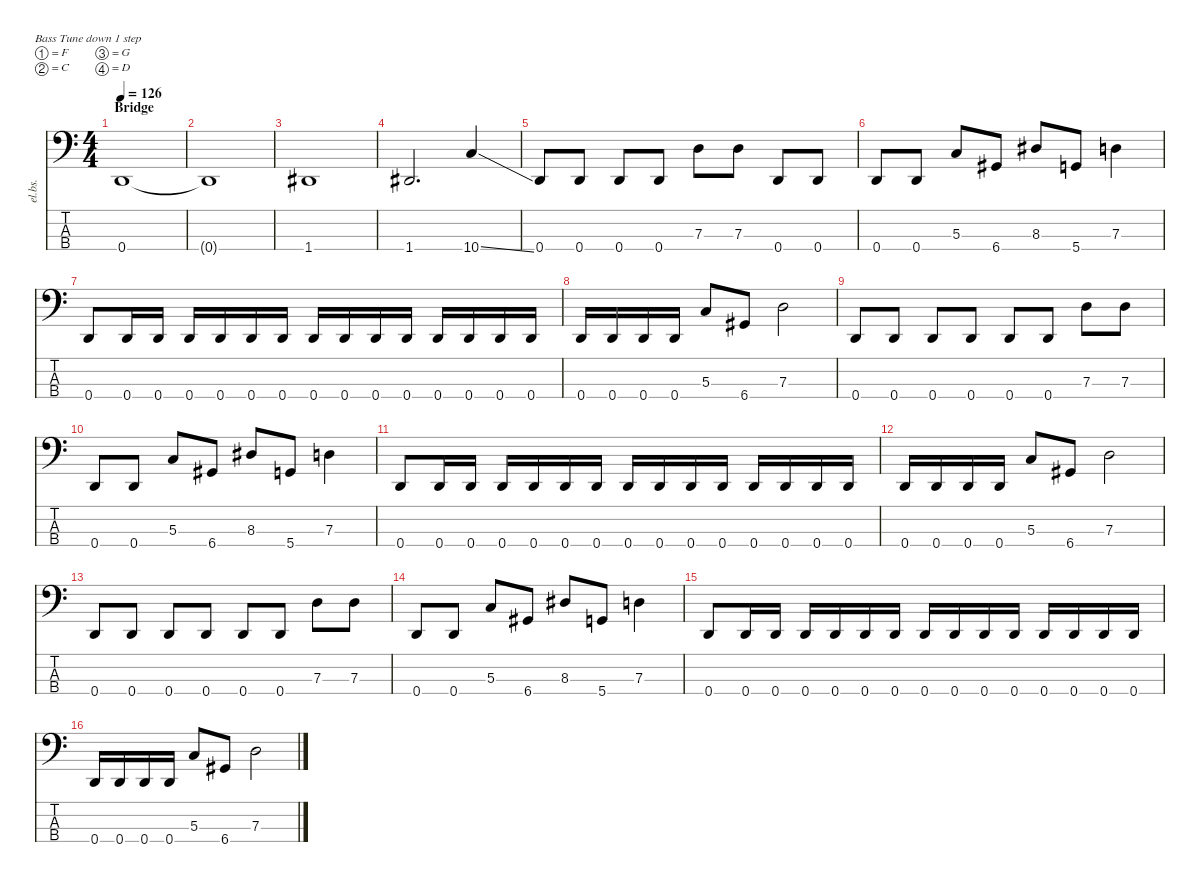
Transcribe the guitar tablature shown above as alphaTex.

\defaultSystemsLayout 4
\hideDynamics
\bracketExtendMode nobrackets
\track ("Kelly Conlon " "el.bs.") {instrument electricbassfinger}
\staff {score tabs}
\tuning (F2 C2 G1 D1)
\ts (4 4)
\section ("" "Bridge")
\tempo 126
\clef f4
\ks c
0.4.1{dy f} |
0.4{t}.1 |
1.4{acc #}.1 |
1.4{acc #}.2{d} 10.4{ss}.4 |
0.4.8 0.4.8 0.4.8 0.4.8 7.3.8 7.3.8 0.4.8 0.4.8 |
0.4.8 0.4.8 5.3.8 6.4{acc #}.8 8.3{acc #}.8 5.4.8 7.3.4 |
0.4.8 0.4.16 0.4.16 0.4.16 0.4.16 0.4.16 0.4.16 0.4.16 0.4.16 0.4.16 0.4.16 0.4.16 0.4.16 0.4.16 0.4.16 |
0.4.16 0.4.16 0.4.16 0.4.16 5.3.8 6.4{acc #}.8 7.3.2 |
0.4.8 0.4.8 0.4.8 0.4.8 0.4.8 0.4.8 7.3.8 7.3.8 |
0.4.8 0.4.8 5.3.8 6.4{acc #}.8 8.3{acc #}.8 5.4.8 7.3.4 |
0.4.8 0.4.16 0.4.16 0.4.16 0.4.16 0.4.16 0.4.16 0.4.16 0.4.16 0.4.16 0.4.16 0.4.16 0.4.16 0.4.16 0.4.16 |
0.4.16 0.4.16 0.4.16 0.4.16 5.3.8 6.4{acc #}.8 7.3.2 |
0.4.8 0.4.8 0.4.8 0.4.8 0.4.8 0.4.8 7.3.8 7.3.8 |
0.4.8 0.4.8 5.3.8 6.4{acc #}.8 8.3{acc #}.8 5.4.8 7.3.4 |
0.4.8 0.4.16 0.4.16 0.4.16 0.4.16 0.4.16 0.4.16 0.4.16 0.4.16 0.4.16 0.4.16 0.4.16 0.4.16 0.4.16 0.4.16 |
0.4.16 0.4.16 0.4.16 0.4.16 5.3.8 6.4{acc #}.8 7.3.2
